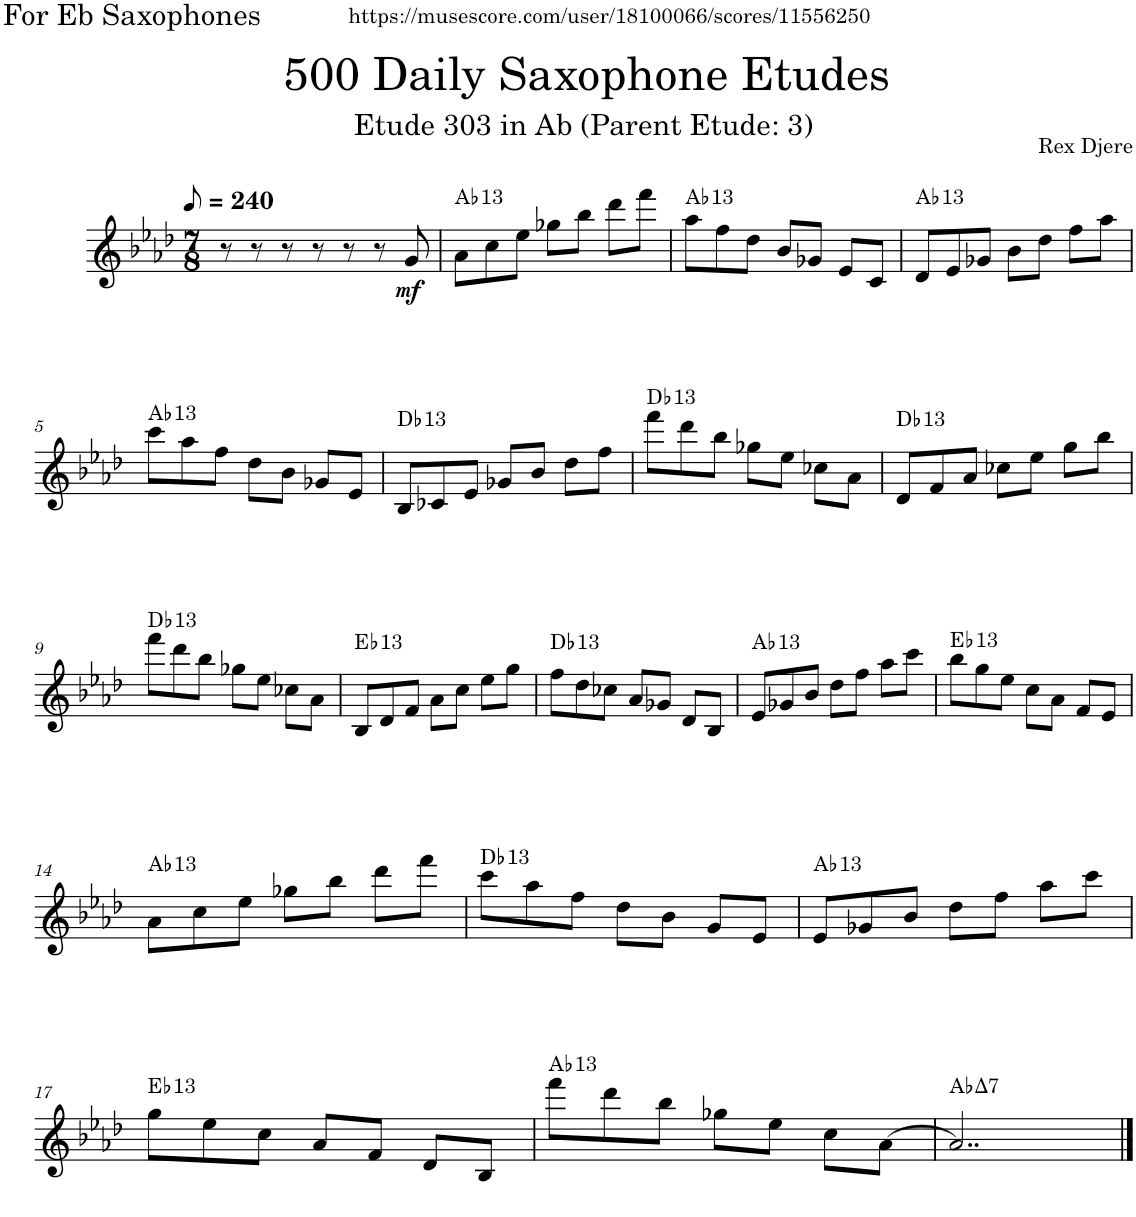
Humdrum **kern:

**kern	**dynam	**harte
*part1	*part1	*part1
*staff1	*staff1	*
*I"Alto Saxophone	*	*
*I'A. Sax.	*	*
*clefG2	*	*
*Trd5c9	*	*
*k[b-e-a-d-]	*	*
*M7/8	*	*
*MM120	*	*
=1	=1	=1
8r	.	.
8r	.	.
8r	.	.
8r	.	.
8r	.	.
8r	.	.
!	!LO:DY:b	!
8g/	mf	.
=2	=2	=2
!	!	!LO:H:kt=13
8a-\L	.	Ab:9(11,13)
8cc\	.	.
8ee-\J	.	.
8gg-X\L	.	.
8bb-\J	.	.
8ddd-\L	.	.
8fff\J	.	.
=3	=3	=3
!	!	!LO:H:kt=13
8aa-\L	.	Ab:9(11,13)
8ff\	.	.
8dd-\J	.	.
8b-/L	.	.
8g-X/J	.	.
8e-/L	.	.
8c/J	.	.
=4	=4	=4
!	!	!LO:H:kt=13
8d-/L	.	Ab:9(11,13)
8e-/	.	.
8g-X/J	.	.
8b-\L	.	.
8dd-\J	.	.
8ff\L	.	.
8aa-\J	.	.
!!LO:LB:g=z
=5	=5	=5
!	!	!LO:H:kt=13
8ccc\L	.	Ab:9(11,13)
8aa-\	.	.
8ff\J	.	.
8dd-\L	.	.
8b-\J	.	.
8g-X/L	.	.
8e-/J	.	.
=6	=6	=6
!	!	!LO:H:kt=13
8B-/L	.	Db:9(11,13)
8c-X/	.	.
8e-/J	.	.
8g-X/L	.	.
8b-/J	.	.
8dd-\L	.	.
8ff\J	.	.
=7	=7	=7
!	!	!LO:H:kt=13
8fff\L	.	Db:9(11,13)
8ddd-\	.	.
8bb-\J	.	.
8gg-X\L	.	.
8ee-\J	.	.
8cc-X\L	.	.
8a-\J	.	.
=8	=8	=8
!	!	!LO:H:kt=13
8d-/L	.	Db:9(11,13)
8f/	.	.
8a-/J	.	.
8cc-X\L	.	.
8ee-\J	.	.
8gg\L	.	.
8bb-\J	.	.
!!LO:LB:g=z
=9	=9	=9
!	!	!LO:H:kt=13
8fff\L	.	Db:9(11,13)
8ddd-\	.	.
8bb-\J	.	.
8gg-X\L	.	.
8ee-\J	.	.
8cc-X\L	.	.
8a-\J	.	.
=10	=10	=10
!	!	!LO:H:kt=13
8B-/L	.	Eb:9(11,13)
8d-/	.	.
8f/J	.	.
8a-\L	.	.
8cc\J	.	.
8ee-\L	.	.
8gg\J	.	.
=11	=11	=11
!	!	!LO:H:kt=13
8ff\L	.	Db:9(11,13)
8dd-\	.	.
8cc-X\J	.	.
8a-/L	.	.
8g-X/J	.	.
8d-/L	.	.
8B-/J	.	.
=12	=12	=12
!	!	!LO:H:kt=13
8e-/L	.	Ab:9(11,13)
8g-X/	.	.
8b-/J	.	.
8dd-\L	.	.
8ff\J	.	.
8aa-\L	.	.
8ccc\J	.	.
=13	=13	=13
!	!	!LO:H:kt=13
8bb-\L	.	Eb:9(11,13)
8gg\	.	.
8ee-\J	.	.
8cc\L	.	.
8a-\J	.	.
8f/L	.	.
8e-/J	.	.
!!LO:LB:g=z
=14	=14	=14
!	!	!LO:H:kt=13
8a-\L	.	Ab:9(11,13)
8cc\	.	.
8ee-\J	.	.
8gg-X\L	.	.
8bb-\J	.	.
8ddd-\L	.	.
8fff\J	.	.
=15	=15	=15
!	!	!LO:H:kt=13
8ccc\L	.	Db:9(11,13)
8aa-\	.	.
8ff\J	.	.
8dd-\L	.	.
8b-\J	.	.
8g/L	.	.
8e-/J	.	.
=16	=16	=16
!	!	!LO:H:kt=13
8e-/L	.	Ab:9(11,13)
8g-X/	.	.
8b-/J	.	.
8dd-\L	.	.
8ff\J	.	.
8aa-\L	.	.
8ccc\J	.	.
!!LO:LB:g=z
=17	=17	=17
!	!	!LO:H:kt=13
8gg\L	.	Eb:9(11,13)
8ee-\	.	.
8cc\J	.	.
8a-/L	.	.
8f/J	.	.
8d-/L	.	.
8B-/J	.	.
=18	=18	=18
!	!	!LO:H:kt=13
8fff\L	.	Ab:9(11,13)
8ddd-\	.	.
8bb-\J	.	.
8gg-X\L	.	.
8ee-\J	.	.
8cc\L	.	.
[8a-\J	.	.
=19	=19	=19
!	!	!LO:H:kt=7
2..a-/]	.	Ab:maj7
==	==	==
*-	*-	*-
